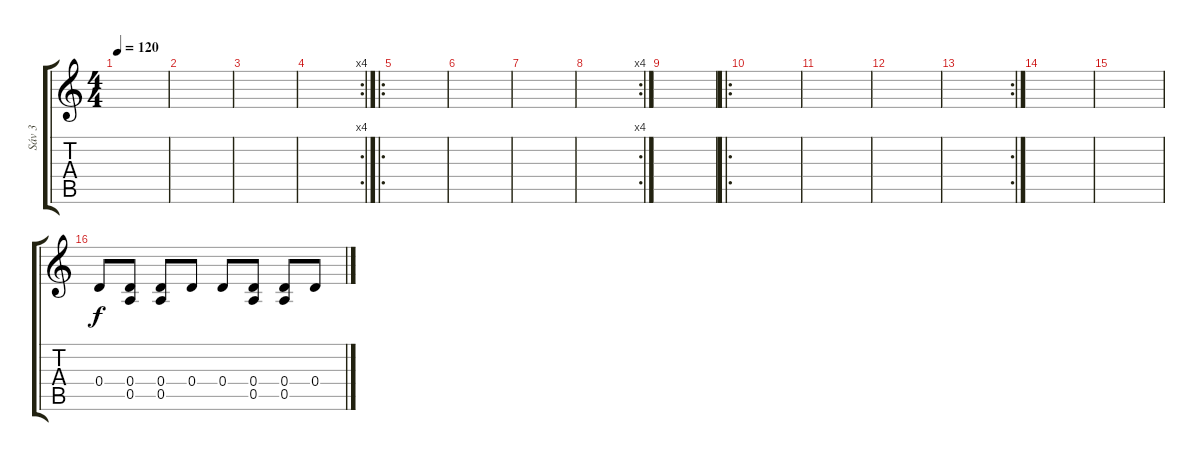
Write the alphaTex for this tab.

\track ("Sáv 3" "Sáv 3") {instrument electricguitarmuted}
\staff {score tabs}
\tuning (E4 B3 G3 D3 A2 E2) {hide}
\ts (4 4)
\tempo 120
\clef g2
\ks c
|
|
|
\rc 4
|
\ro
|
|
|
\rc 4
|
|
\ro
|
|
|
\rc 2
|
|
|
0.4.8 (0.4 0.5).8 (0.4 0.5).8 0.4.8 0.4.8 (0.4 0.5).8 (0.4 0.5).8 0.4.8
